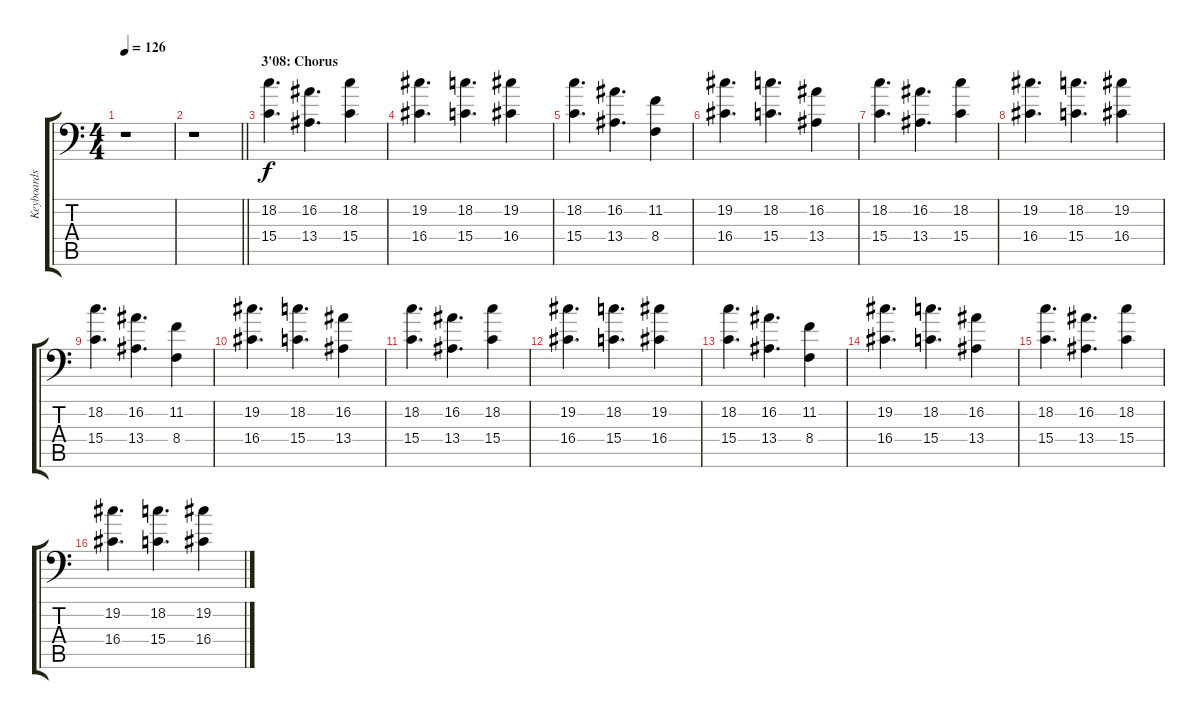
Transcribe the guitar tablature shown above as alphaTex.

\track ("Keyboards" "Keyboards") {instrument pad3polysynth}
\staff {score tabs}
\tuning (B3 Gb3 D3 A2 E2 A1) {hide}
\ts (4 4)
\tempo 126
\clef f4
\ks c
r.1{dy f} |
\barLineRight lightlight
r.1 |
\section ("" "3'08: Chorus")
(18.2 15.4).4{d} (16.2 13.4).4{d} (18.2 15.4).4 |
(19.2 16.4).4{d} (18.2 15.4).4{d} (19.2 16.4).4 |
(18.2 15.4).4{d} (16.2 13.4).4{d} (11.2 8.4).4 |
(19.2 16.4).4{d} (18.2 15.4).4{d} (16.2 13.4).4 |
(18.2 15.4).4{d} (16.2 13.4).4{d} (18.2 15.4).4 |
(19.2 16.4).4{d} (18.2 15.4).4{d} (19.2 16.4).4 |
(18.2 15.4).4{d} (16.2 13.4).4{d} (11.2 8.4).4 |
(19.2 16.4).4{d} (18.2 15.4).4{d} (16.2 13.4).4 |
(18.2 15.4).4{d} (16.2 13.4).4{d} (18.2 15.4).4 |
(19.2 16.4).4{d} (18.2 15.4).4{d} (19.2 16.4).4 |
(18.2 15.4).4{d} (16.2 13.4).4{d} (11.2 8.4).4 |
(19.2 16.4).4{d} (18.2 15.4).4{d} (16.2 13.4).4 |
(18.2 15.4).4{d} (16.2 13.4).4{d} (18.2 15.4).4 |
(19.2 16.4).4{d} (18.2 15.4).4{d} (19.2 16.4).4
